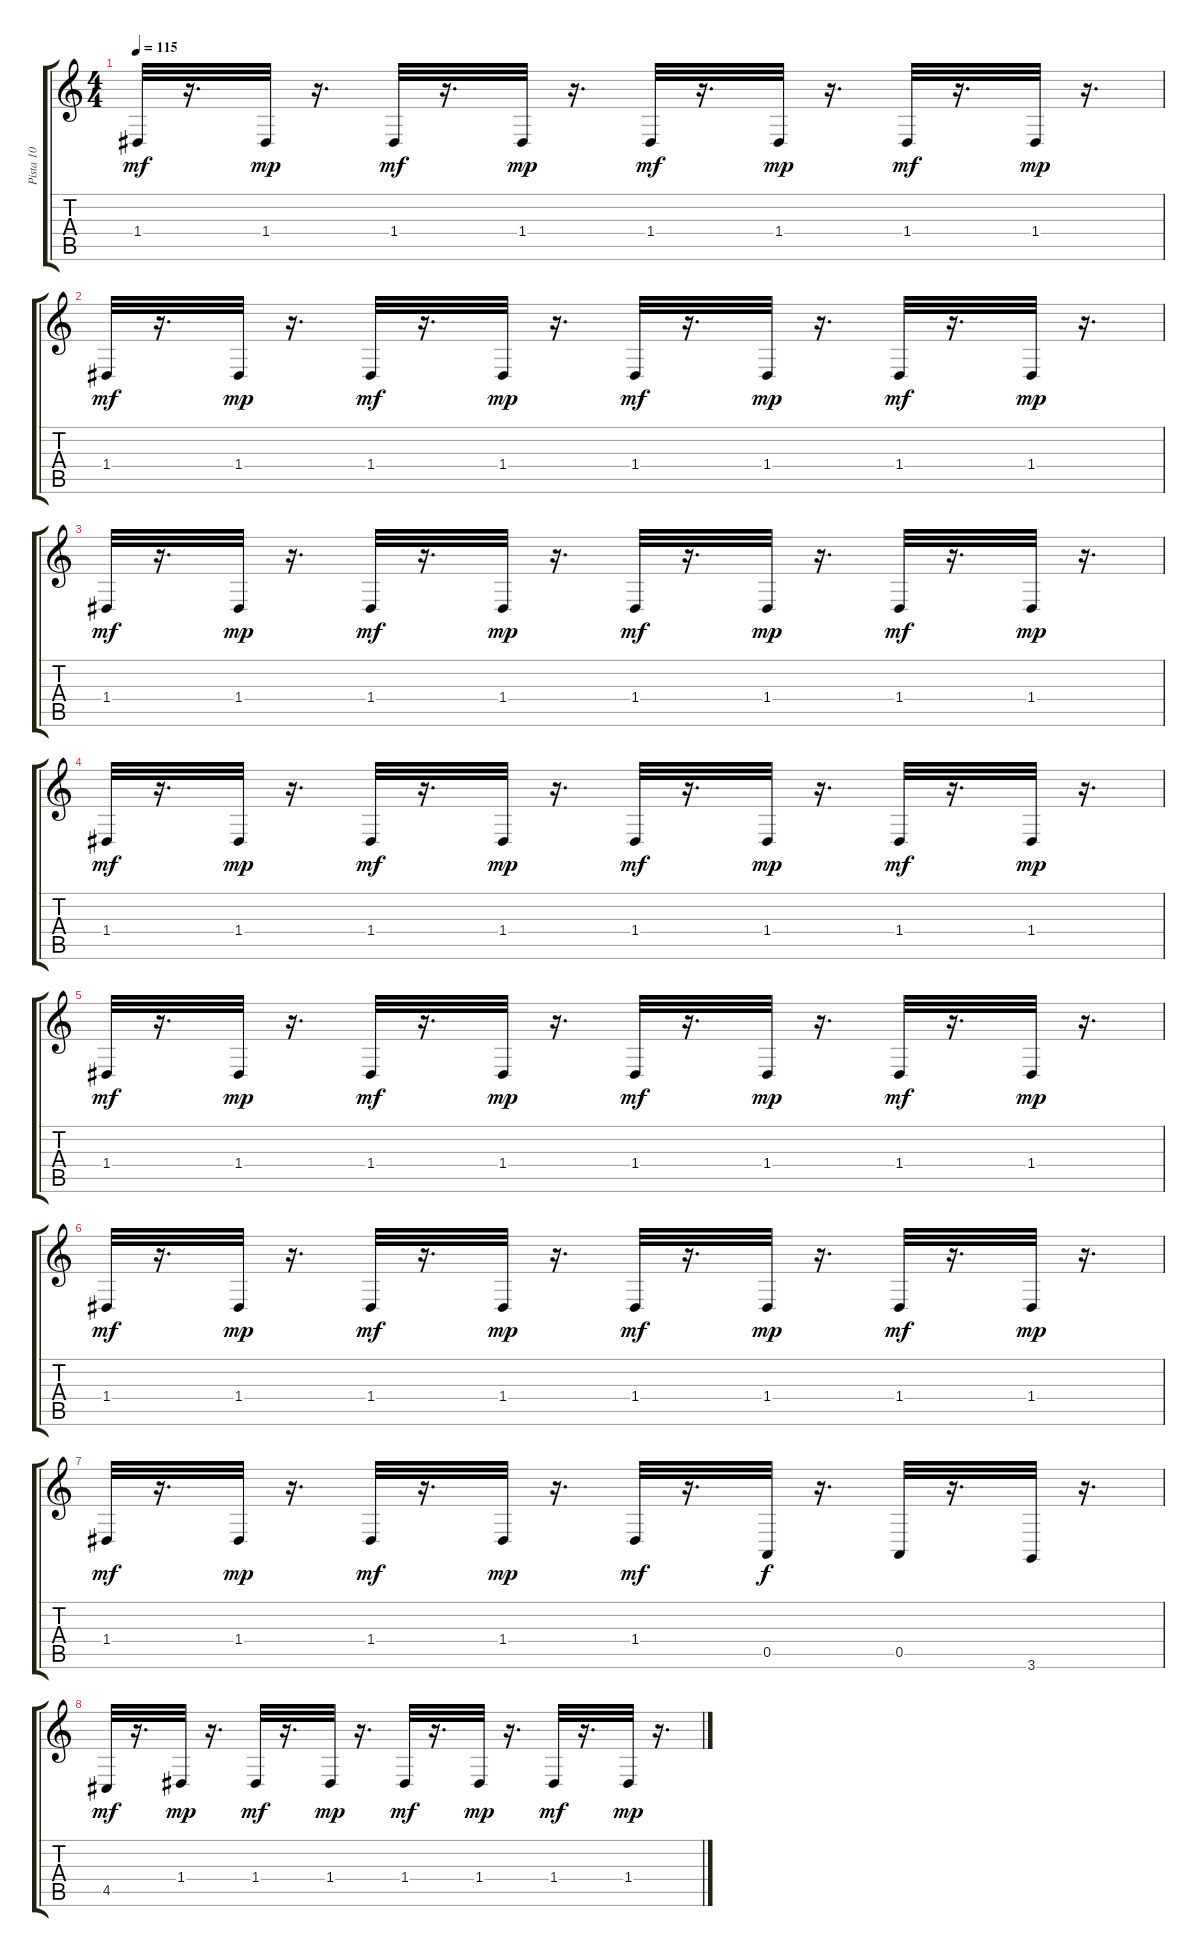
\track ("Pista 10" "Pista 10") {instrument acousticgrandpiano}
\staff {score tabs}
\tuning (E4 B3 G3 D3 A2 E2) {hide}
\ts (4 4)
\tempo 115
\clef g2
\ks c
1.4.32{dy mf} r.16{d} 1.4.32{dy mp} r.16{d} 1.4.32{dy mf} r.16{d} 1.4.32{dy mp} r.16{d} 1.4.32{dy mf} r.16{d} 1.4.32{dy mp} r.16{d} 1.4.32{dy mf} r.16{d} 1.4.32{dy mp} r.16{d} |
1.4.32{dy mf} r.16{d} 1.4.32{dy mp} r.16{d} 1.4.32{dy mf} r.16{d} 1.4.32{dy mp} r.16{d} 1.4.32{dy mf} r.16{d} 1.4.32{dy mp} r.16{d} 1.4.32{dy mf} r.16{d} 1.4.32{dy mp} r.16{d} |
1.4.32{dy mf} r.16{d} 1.4.32{dy mp} r.16{d} 1.4.32{dy mf} r.16{d} 1.4.32{dy mp} r.16{d} 1.4.32{dy mf} r.16{d} 1.4.32{dy mp} r.16{d} 1.4.32{dy mf} r.16{d} 1.4.32{dy mp} r.16{d} |
1.4.32{dy mf} r.16{d} 1.4.32{dy mp} r.16{d} 1.4.32{dy mf} r.16{d} 1.4.32{dy mp} r.16{d} 1.4.32{dy mf} r.16{d} 1.4.32{dy mp} r.16{d} 1.4.32{dy mf} r.16{d} 1.4.32{dy mp} r.16{d} |
1.4.32{dy mf} r.16{d} 1.4.32{dy mp} r.16{d} 1.4.32{dy mf} r.16{d} 1.4.32{dy mp} r.16{d} 1.4.32{dy mf} r.16{d} 1.4.32{dy mp} r.16{d} 1.4.32{dy mf} r.16{d} 1.4.32{dy mp} r.16{d} |
1.4.32{dy mf} r.16{d} 1.4.32{dy mp} r.16{d} 1.4.32{dy mf} r.16{d} 1.4.32{dy mp} r.16{d} 1.4.32{dy mf} r.16{d} 1.4.32{dy mp} r.16{d} 1.4.32{dy mf} r.16{d} 1.4.32{dy mp} r.16{d} |
1.4.32{dy mf} r.16{d} 1.4.32{dy mp} r.16{d} 1.4.32{dy mf} r.16{d} 1.4.32{dy mp} r.16{d} 1.4.32{dy mf} r.16{d} 0.5.32{dy f} r.16{d} 0.5.32 r.16{d} 3.6.32 r.16{d} |
4.5.32{dy mf} r.16{d} 1.4.32{dy mp} r.16{d} 1.4.32{dy mf} r.16{d} 1.4.32{dy mp} r.16{d} 1.4.32{dy mf} r.16{d} 1.4.32{dy mp} r.16{d} 1.4.32{dy mf} r.16{d} 1.4.32{dy mp} r.16{d}
